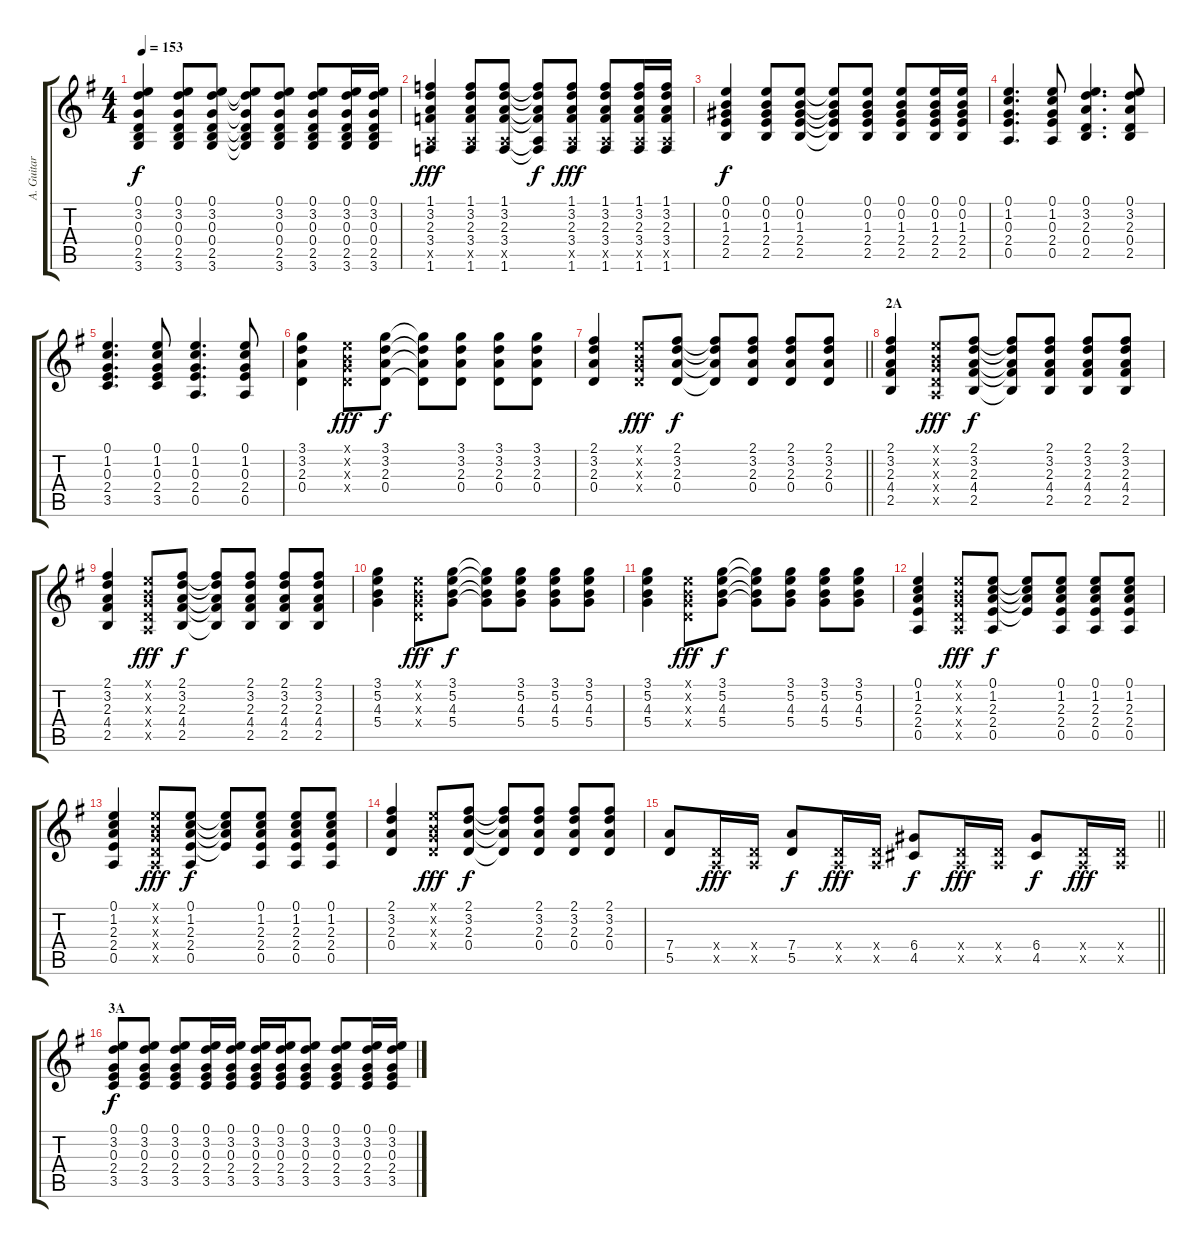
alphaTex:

\track ("A. Guitar" "A. Guitar") {instrument acousticguitarsteel}
\staff {score tabs}
\tuning (E4 B3 G3 D3 A2 E2) {hide}
\ts (4 4)
\tempo 153
\clef g2
\ks g
(0.1 3.2 0.3 0.4 2.5 3.6).4{dy f} (0.1 3.2 0.3 0.4 2.5 3.6).8 (0.1 3.2 0.3 0.4 2.5 3.6).8 (0.1{t} 3.2{t} 0.3{t} 0.4{t} 2.5{t} 3.6{t}).8 (0.1 3.2 0.3 0.4 2.5 3.6).8 (0.1 3.2 0.3 0.4 2.5 3.6).8 (0.1 3.2 0.3 0.4 2.5 3.6).16 (0.1 3.2 0.3 0.4 2.5 3.6).16 |
(1.1 3.2 2.3 3.4 0.5{x} 1.6).4{dy fff} (1.1 3.2 2.3 3.4 0.5{x} 1.6).8 (1.1 3.2 2.3 3.4 0.5{x} 1.6).8 (1.1{t} 3.2{t} 2.3{t} 3.4{t} 0.5{t} 1.6{t}).8{dy f} (1.1 3.2 2.3 3.4 0.5{x} 1.6).8{dy fff} (1.1 3.2 2.3 3.4 0.5{x} 1.6).8 (1.1 3.2 2.3 3.4 0.5{x} 1.6).16 (1.1 3.2 2.3 3.4 0.5{x} 1.6).16 |
(0.1 0.2 1.3 2.4 2.5).4{dy f} (0.1 0.2 1.3 2.4 2.5).8 (0.1 0.2 1.3 2.4 2.5).8 (0.1{t} 0.2{t} 1.3{t} 2.4{t} 2.5{t}).8 (0.1 0.2 1.3 2.4 2.5).8 (0.1 0.2 1.3 2.4 2.5).8 (0.1 0.2 1.3 2.4 2.5).16 (0.1 0.2 1.3 2.4 2.5).16 |
(0.1 1.2 0.3 2.4 0.5).4{d} (0.1 1.2 0.3 2.4 0.5).8 (0.1 3.2 2.3 0.4 2.5).4{d} (0.1 3.2 2.3 0.4 2.5).8 |
(0.1 1.2 0.3 2.4 3.5).4{d} (0.1 1.2 0.3 2.4 3.5).8 (0.1 1.2 0.3 2.4 0.5).4{d} (0.1 1.2 0.3 2.4 0.5).8 |
(3.1 3.2 2.3 0.4).4 (0.1{x} 0.2{x} 0.3{x} 0.4{x}).8{dy fff} (3.1 3.2 2.3 0.4).8{dy f} (3.1{t} 3.2{t} 2.3{t} 0.4{t}).8 (3.1 3.2 2.3 0.4).8 (3.1 3.2 2.3 0.4).8 (3.1 3.2 2.3 0.4).8 |
\barLineRight lightlight
(2.1 3.2 2.3 0.4).4 (0.1{x} 0.2{x} 0.3{x} 0.4{x}).8{dy fff} (2.1 3.2 2.3 0.4).8{dy f} (2.1{t} 3.2{t} 2.3{t} 0.4{t}).8 (2.1 3.2 2.3 0.4).8 (2.1 3.2 2.3 0.4).8 (2.1 3.2 2.3 0.4).8 |
\section ("" "2A")
(2.1 3.2 2.3 4.4 2.5).4 (0.1{x} 0.2{x} 0.3{x} 0.4{x} 0.5{x}).8{dy fff} (2.1 3.2 2.3 4.4 2.5).8{dy f} (2.1{t} 3.2{t} 2.3{t} 4.4{t} 2.5{t}).8 (2.1 3.2 2.3 4.4 2.5).8 (2.1 3.2 2.3 4.4 2.5).8 (2.1 3.2 2.3 4.4 2.5).8 |
(2.1 3.2 2.3 4.4 2.5).4 (0.1{x} 0.2{x} 0.3{x} 0.4{x} 0.5{x}).8{dy fff} (2.1 3.2 2.3 4.4 2.5).8{dy f} (2.1{t} 3.2{t} 2.3{t} 4.4{t} 2.5{t}).8 (2.1 3.2 2.3 4.4 2.5).8 (2.1 3.2 2.3 4.4 2.5).8 (2.1 3.2 2.3 4.4 2.5).8 |
(3.1 5.2 4.3 5.4).4 (0.1{x} 0.2{x} 0.3{x} 0.4{x}).8{dy fff} (3.1 5.2 4.3 5.4).8{dy f} (3.1{t} 5.2{t} 4.3{t} 5.4{t}).8 (3.1 5.2 4.3 5.4).8 (3.1 5.2 4.3 5.4).8 (3.1 5.2 4.3 5.4).8 |
(3.1 5.2 4.3 5.4).4 (0.1{x} 0.2{x} 0.3{x} 0.4{x}).8{dy fff} (3.1 5.2 4.3 5.4).8{dy f} (3.1{t} 5.2{t} 4.3{t} 5.4{t}).8 (3.1 5.2 4.3 5.4).8 (3.1 5.2 4.3 5.4).8 (3.1 5.2 4.3 5.4).8 |
(0.1 1.2 2.3 2.4 0.5).4 (0.1{x} 0.2{x} 0.3{x} 0.4{x} 0.5{x}).8{dy fff} (0.1 1.2 2.3 2.4 0.5).8{dy f} (0.1{t} 1.2{t} 2.3{t} 2.4{t}).8 (0.1 1.2 2.3 2.4 0.5).8 (0.1 1.2 2.3 2.4 0.5).8 (0.1 1.2 2.3 2.4 0.5).8 |
(0.1 1.2 2.3 2.4 0.5).4 (0.1{x} 0.2{x} 0.3{x} 0.4{x} 0.5{x}).8{dy fff} (0.1 1.2 2.3 2.4 0.5).8{dy f} (0.1{t} 1.2{t} 2.3{t} 2.4{t}).8 (0.1 1.2 2.3 2.4 0.5).8 (0.1 1.2 2.3 2.4 0.5).8 (0.1 1.2 2.3 2.4 0.5).8 |
(2.1 3.2 2.3 0.4).4 (0.1{x} 0.2{x} 0.3{x} 0.4{x}).8{dy fff} (2.1 3.2 2.3 0.4).8{dy f} (2.1{t} 3.2{t} 2.3{t} 0.4{t}).8 (2.1 3.2 2.3 0.4).8 (2.1 3.2 2.3 0.4).8 (2.1 3.2 2.3 0.4).8 |
\barLineRight lightlight
(7.4 5.5).8 (0.4{x} 0.5{x}).16{dy fff} (0.4{x} 0.5{x}).16 (7.4 5.5).8{dy f} (0.4{x} 0.5{x}).16{dy fff} (0.4{x} 0.5{x}).16 (6.4 4.5).8{dy f} (0.4{x} 0.5{x}).16{dy fff} (0.4{x} 0.5{x}).16 (6.4 4.5).8{dy f} (0.4{x} 0.5{x}).16{dy fff} (0.4{x} 0.5{x}).16 |
\section ("" "3A")
(0.1 3.2 0.3 2.4 3.5).8{dy f} (0.1 3.2 0.3 2.4 3.5).8 (0.1 3.2 0.3 2.4 3.5).8 (0.1 3.2 0.3 2.4 3.5).16 (0.1 3.2 0.3 2.4 3.5).16 (0.1 3.2 0.3 2.4 3.5).16 (0.1 3.2 0.3 2.4 3.5).16 (0.1 3.2 0.3 2.4 3.5).8 (0.1 3.2 0.3 2.4 3.5).8 (0.1 3.2 0.3 2.4 3.5).16 (0.1 3.2 0.3 2.4 3.5).16
